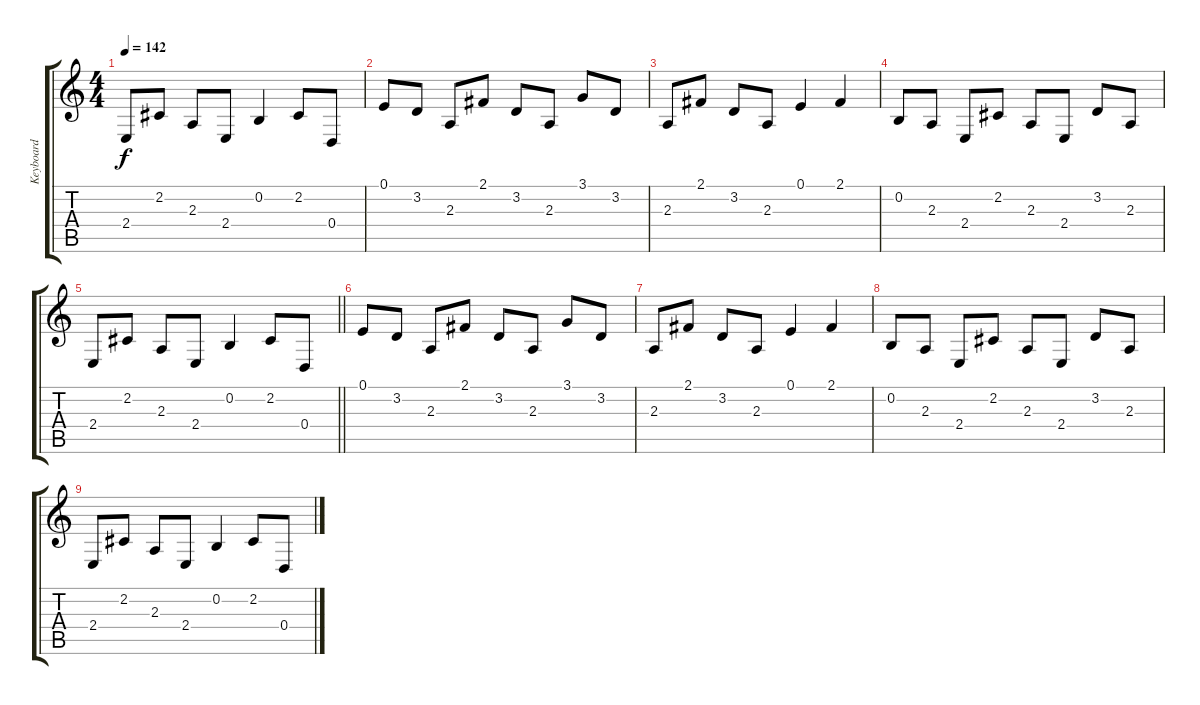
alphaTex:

\track ("Keyboard" "Keyboard") {instrument lead5charang}
\staff {score tabs}
\tuning (E4 B3 G3 D3 A2 E2) {hide}
\ts (4 4)
\tempo 142
\clef g2
\ks c
2.4.8{dy f} 2.2.8 2.3.8 2.4.8 0.2.4 2.2.8 0.4.8 |
0.1.8 3.2.8 2.3.8 2.1.8 3.2.8 2.3.8 3.1.8 3.2.8 |
2.3.8 2.1.8 3.2.8 2.3.8 0.1.4 2.1.4 |
0.2.8 2.3.8 2.4.8 2.2.8 2.3.8 2.4.8 3.2.8 2.3.8 |
\barLineRight lightlight
2.4.8 2.2.8 2.3.8 2.4.8 0.2.4 2.2.8 0.4.8 |
0.1.8 3.2.8 2.3.8 2.1.8 3.2.8 2.3.8 3.1.8 3.2.8 |
2.3.8 2.1.8 3.2.8 2.3.8 0.1.4 2.1.4 |
0.2.8 2.3.8 2.4.8 2.2.8 2.3.8 2.4.8 3.2.8 2.3.8 |
2.4.8 2.2.8 2.3.8 2.4.8 0.2.4 2.2.8 0.4.8
